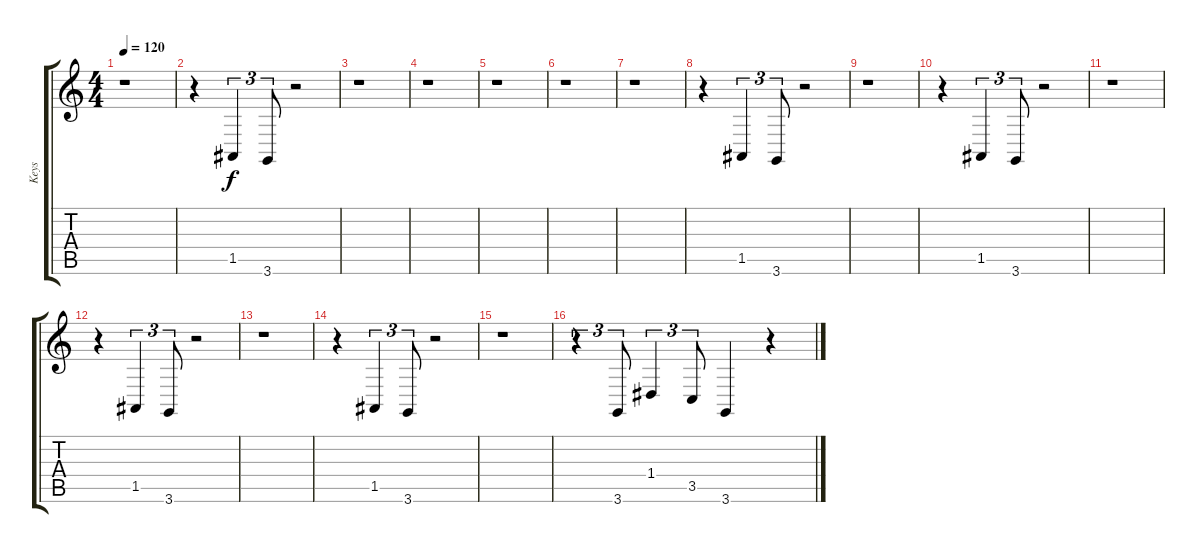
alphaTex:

\track ("Keys" "Keys") {instrument lead2sawtooth}
\staff {score tabs}
\tuning (E4 B3 G3 D3 A2 E2) {hide}
\ts (4 4)
\tempo 120
\clef g2
\ks c
r.1{dy f} |
r.4 1.5.4{tu (3 2)} 3.6.8{tu (3 2)} r.2 |
r.1 |
r.1 |
r.1 |
r.1 |
r.1 |
r.4 1.5.4{tu (3 2)} 3.6.8{tu (3 2)} r.2 |
r.1 |
r.4 1.5.4{tu (3 2)} 3.6.8{tu (3 2)} r.2 |
r.1 |
r.4 1.5.4{tu (3 2)} 3.6.8{tu (3 2)} r.2 |
r.1 |
r.4 1.5.4{tu (3 2)} 3.6.8{tu (3 2)} r.2 |
r.1 |
r.4{tu (3 2)} 3.6.8{tu (3 2)} 1.4.4{tu (3 2)} 3.5.8{tu (3 2)} 3.6.4 r.4
